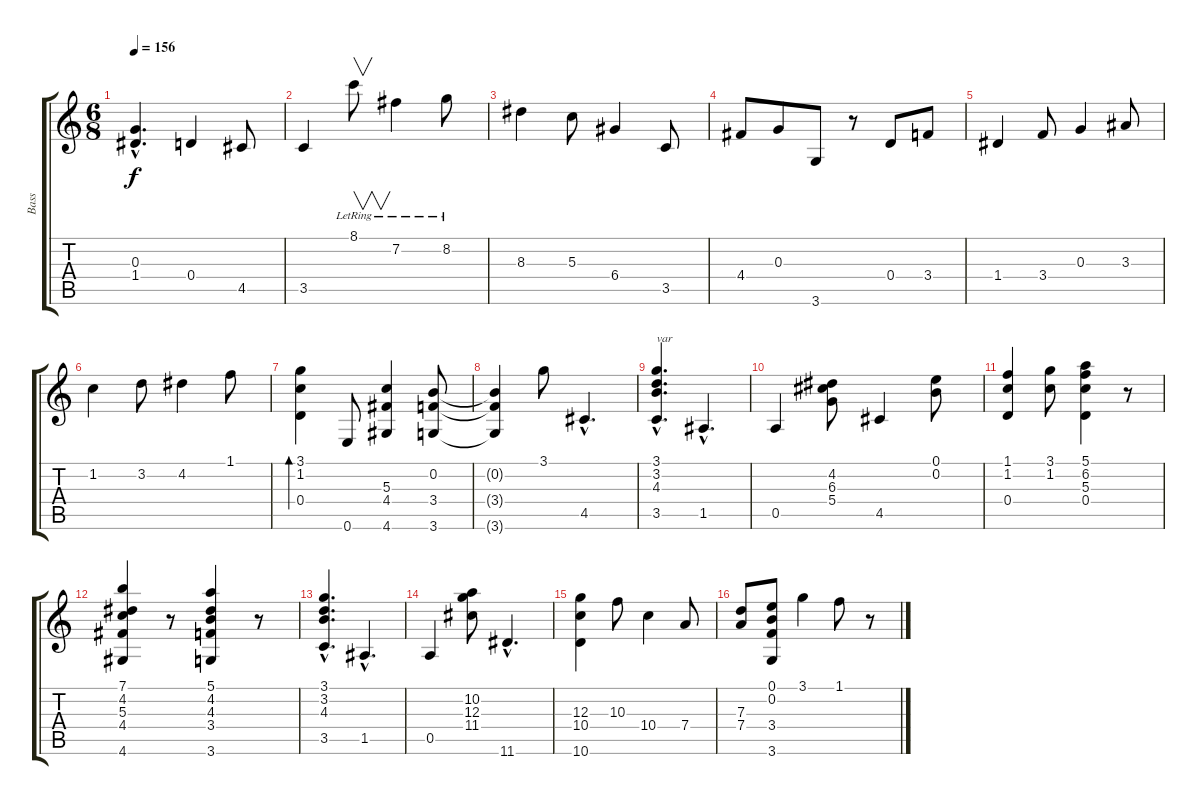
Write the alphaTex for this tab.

\track ("Bass" "Bass") {instrument electricbasspick}
\staff {score tabs}
\tuning (E4 B3 G3 D3 A2 E2) {hide}
\ts (6 8)
\tempo 156
\clef g2
\ks c
(0.3{hac} 1.4{hac}).4{d dy f} 0.4.4 4.5.8 |
3.5.4 8.1{lr}.8{v} 7.2{lr}.4 8.2{lr}.8 |
8.3.4 5.3.8 6.4.4 3.5.8 |
4.4.8 0.3.8 3.6.8 r.8 0.4.8 3.4.8 |
1.4.4 3.4.8 0.3.4 3.3.8 |
1.2.4 3.2.8 4.2.4 1.1.8 |
(3.1 1.2 0.4).4{bd 120} 0.6.8 (5.3 4.4 4.6).4 (0.2 3.4 3.6).8 |
(0.2{t} 3.4{t} 3.6{t}).4 3.1.8 4.5{hac}.4{d} |
(3.1{hac} 3.2{hac} 4.3{hac} 3.5{hac}).4{d txt "var"} 1.5{hac}.4{d} |
0.5.4 (4.2 6.3 5.4).8 4.5.4 (0.1 0.2).8 |
(1.1 1.2 0.4).4 (3.1 1.2).8 (5.1 6.2 5.3 0.4).4 r.8 |
(7.1 4.2 5.3 4.4 4.6).4 r.8 (5.1 4.2 4.3 3.4 3.6).4 r.8 |
(3.1{hac} 3.2{hac} 4.3{hac} 3.5{hac}).4{d} 1.5{hac}.4{d} |
0.5.4 (10.2 12.3 11.4).8 11.6{hac}.4{d} |
(12.3 10.4 10.6).4 10.3.8 10.4.4 7.4.8 |
(7.3 7.4).8 (0.1 0.2 3.4 3.6).8 3.1.4 1.1.8 r.8
